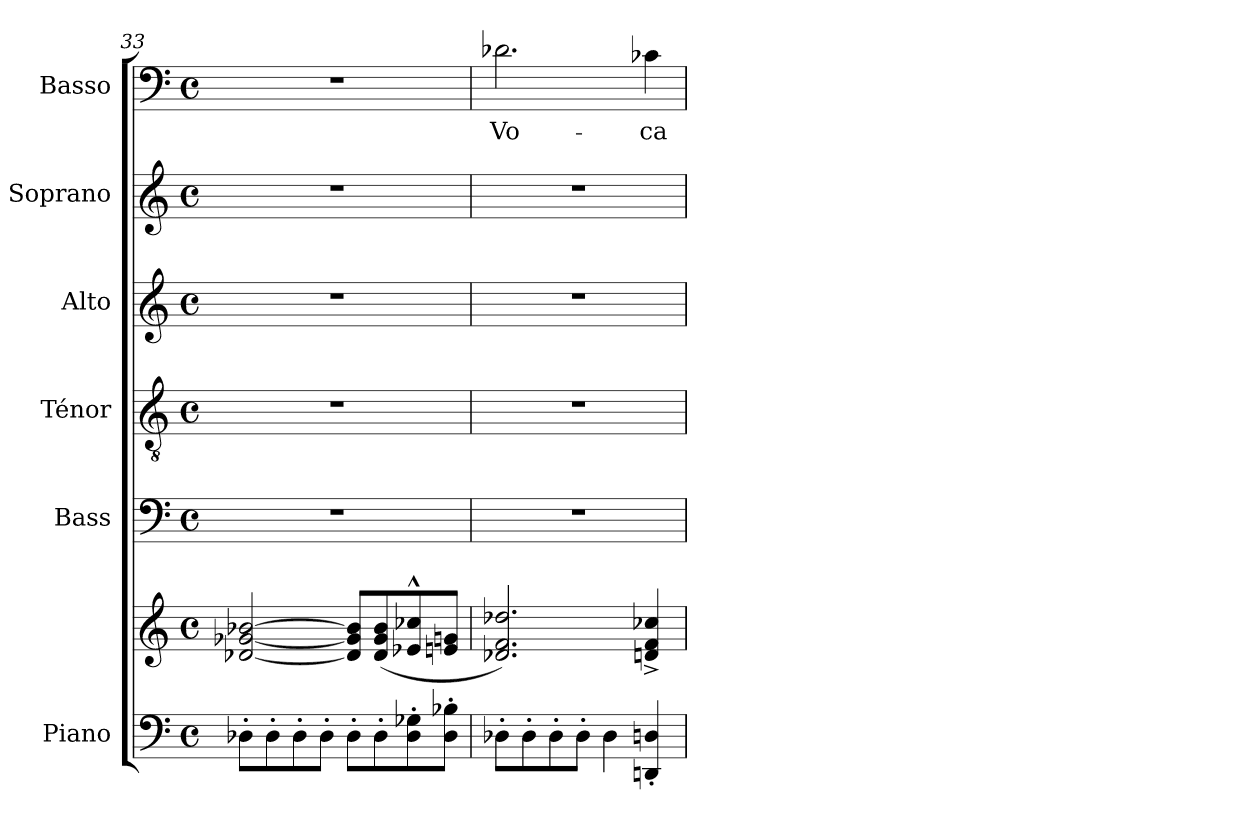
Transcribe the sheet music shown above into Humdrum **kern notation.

**kern	**kern	**kern	**kern	**kern	**kern	**kern	**text
*part6	*part6	*part5	*part4	*part3	*part2	*part1	*part1
*staff7	*staff6	*staff5	*staff4	*staff3	*staff2	*staff1	*staff1
*I"Piano	*	*I"Bass	*I"Ténor	*I"Alto	*I"Soprano	*I"Basso	*
*I'Pno.	*	*I'B.	*I'T.	*I'A.	*I'S.	*I'B	*
*clefF4	*clefG2	*clefF4	*clefGv2	*clefG2	*clefG2	*clefF4	*
*k[]	*k[]	*k[]	*k[]	*k[]	*k[]	*k[]	*
*M4/4	*M4/4	*M4/4	*M4/4	*M4/4	*M4/4	*M4/4	*
*met(c)	*met(c)	*met(c)	*met(c)	*met(c)	*met(c)	*met(c)	*
=33	=33	=33	=33	=33	=33	=33	=33
8D-X'\L	[2d-X/ [2g-X/ [2b-X/	1r	1r	1r	1r	1r	.
8D-'\	.	.	.	.	.	.	.
8D-'\	.	.	.	.	.	.	.
8D-'\J	.	.	.	.	.	.	.
8D-'\L	8d-/] 8g-/] 8b-/]L	.	.	.	.	.	.
8D-'\	(<8d-/ 8g-/ 8b-/	.	.	.	.	.	.
8D-\' 8G-X\'	8e-X/^^ 8cc-X/^^	.	.	.	.	.	.
8D-\' 8B-X\'J	8en/ 8gn/J	.	.	.	.	.	.
=34	=34	=34	=34	=34	=34	=34	=34
!	!	!	!	!	!	!	!LO:LY:b
8D-X'\L	2.d-X/ 2.f/ 2.dd-X/)	1r	1r	1r	1r	2.d-X\	Vo-
8D-'\	.	.	.	.	.	.	.
8D-'\	.	.	.	.	.	.	.
8D-'\J	.	.	.	.	.	.	.
4D-\	.	.	.	.	.	.	.
!	!	!	!	!	!	!	!LO:LY:b
4DDn/' 4Dn/'	4dn/^ 4f/^ 4cc-X/^	.	.	.	.	4c-X\	-ca
=	=	=	=	=	=	=	=
*-	*-	*-	*-	*-	*-	*-	*-
